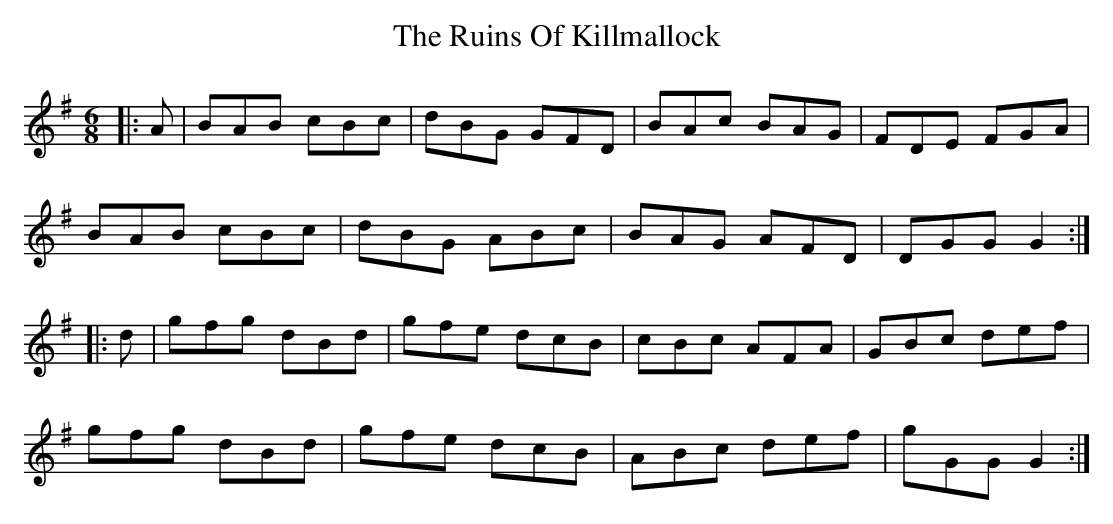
X:1
T: The Ruins Of Killmallock
M: 6/8
L: 1/8
K: Gmaj
|:A|BAB cBc|dBG GFD|BAc BAG|FDE FGA|
BAB cBc|dBG ABc|BAG AFD|DGG G2:|
|:d|gfg dBd|gfe dcB|cBc AFA|GBc def|
gfg dBd|gfe dcB|ABc def|gGG G2:|
